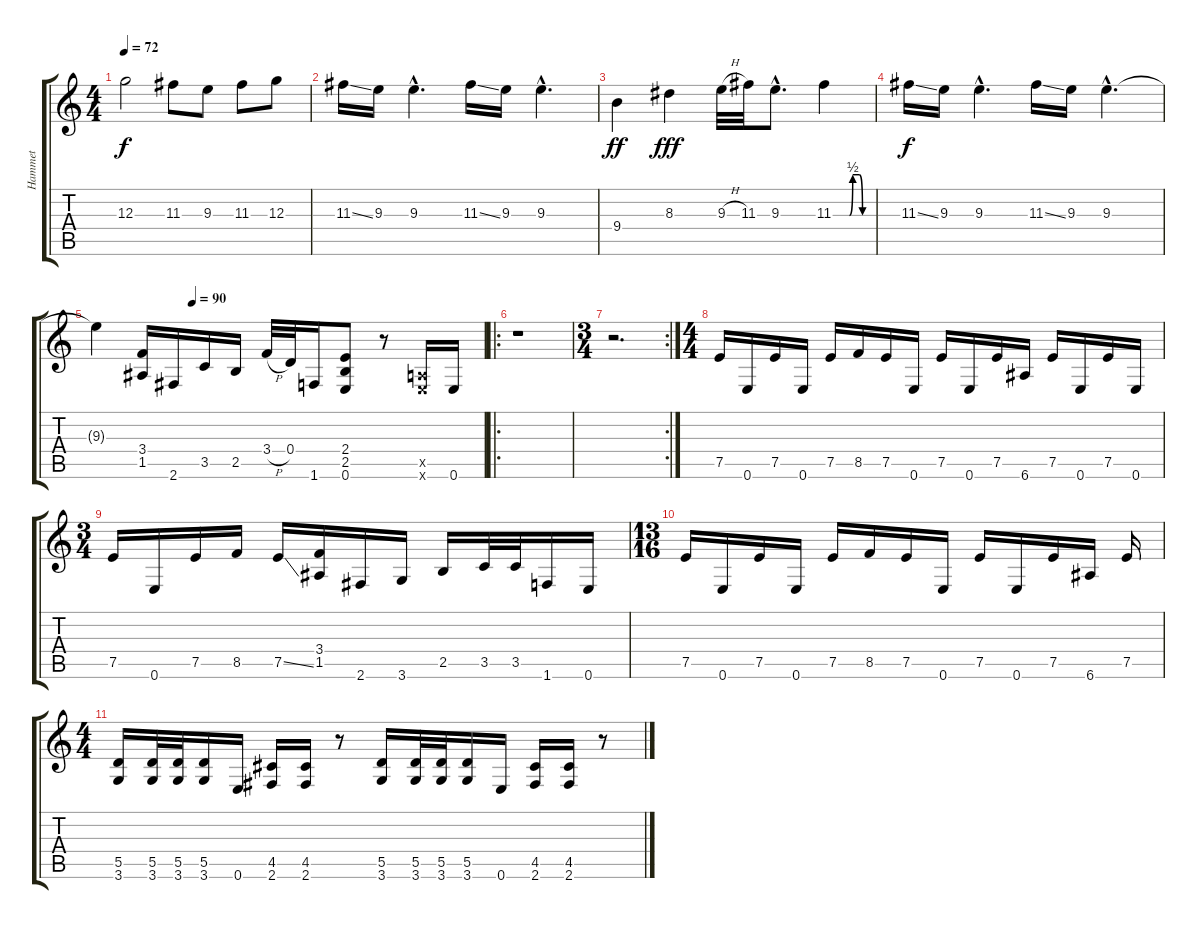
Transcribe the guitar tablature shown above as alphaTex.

\track ("Hammet" "Hammet") {instrument distortionguitar}
\staff {score tabs}
\tuning (E4 B3 G3 D3 A2 E2) {hide}
\ts (4 4)
\tempo 72
\clef g2
\ks c
12.3.2{dy f volume 14} 11.3.8 9.3.8 11.3.8 12.3.8 |
11.3{ss}.16 9.3.16 9.3{hac}.4{d} 11.3{ss}.16 9.3.16 9.3{hac}.4{d} |
9.4.4{dy ff volume 16} 8.3.4{dy fff} 9.3{h}.32 11.3.32 9.3{hac}.8{d} 11.3{be (custom 0 0 25 0 30 2 40 2 45 0 60 0)}.4 |
11.3{ss}.16{dy f} 9.3.16 9.3{hac}.4{d} 11.3{ss}.16 9.3.16 9.3{hac}.4{d} |
\tempo (90 0.25)
9.3{t}.4 (3.4 1.5).16 2.6.16 3.5.16 2.5.16 3.4{h}.32 0.4.32 1.6.16 (2.4 2.5 0.6).8 r.8 (0.5{x} 0.6{x}).16 0.6.16 |
\ro
r.1 |
\rc 2
\ts (3 4)
r.2{d} |
\ts (4 4)
7.5.16 0.6.16 7.5.16 0.6.16 7.5.16 8.5.16 7.5.16 0.6.16 7.5.16 0.6.16 7.5.16 6.6.16 7.5.16 0.6.16 7.5.16 0.6.16 |
\ts (3 4)
7.5.16 0.6.16 7.5.16 8.5.16 7.5{ss}.16 (3.4 1.5).16 2.6.16 3.6.16 2.5.16 3.5.32 3.5.32 1.6.16 0.6.16 |
\ts (13 16)
7.5.16 0.6.16 7.5.16 0.6.16 7.5.16 8.5.16 7.5.16 0.6.16 7.5.16 0.6.16 7.5.16 6.6.16 7.5.16 |
\ts (4 4)
(5.5 3.6).16 (5.5 3.6).32 (5.5 3.6).32 (5.5 3.6).16 0.6.16 (4.5 2.6).16 (4.5 2.6).16 r.8 (5.5 3.6).16 (5.5 3.6).32 (5.5 3.6).32 (5.5 3.6).16 0.6.16 (4.5 2.6).16 (4.5 2.6).16 r.8
